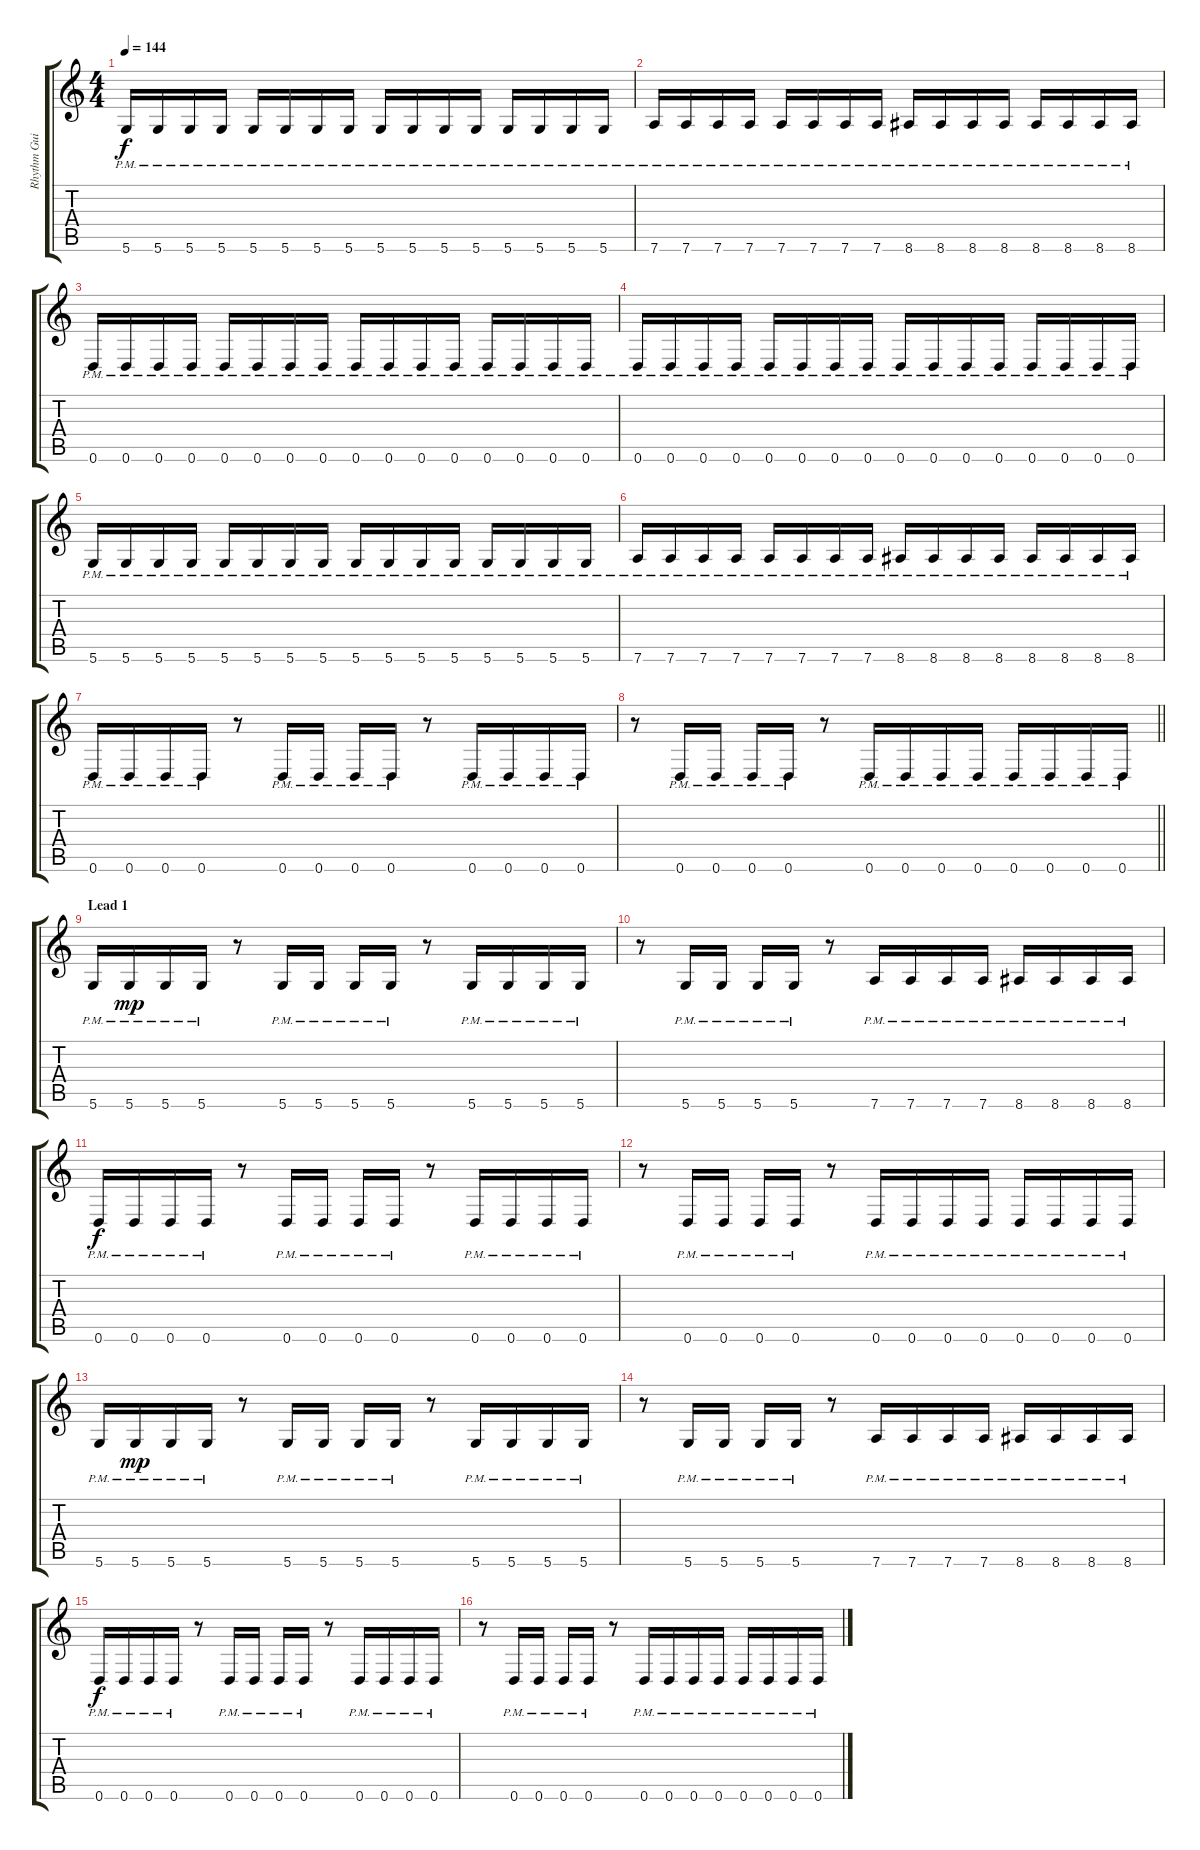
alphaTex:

\track ("Rhythm Guitar R" "Rhythm Gui") {instrument distortionguitar}
\staff {score tabs}
\tuning (E4 B3 G3 D3 A2 D2) {hide}
\ts (4 4)
\tempo 144
\clef g2
\ks c
5.6{pm}.16{dy f} 5.6{pm}.16 5.6{pm}.16 5.6{pm}.16 5.6{pm}.16 5.6{pm}.16 5.6{pm}.16 5.6{pm}.16 5.6{pm}.16 5.6{pm}.16 5.6{pm}.16 5.6{pm}.16 5.6{pm}.16 5.6{pm}.16 5.6{pm}.16 5.6{pm}.16 |
7.6{pm}.16 7.6{pm}.16 7.6{pm}.16 7.6{pm}.16 7.6{pm}.16 7.6{pm}.16 7.6{pm}.16 7.6{pm}.16 8.6{pm}.16 8.6{pm}.16 8.6{pm}.16 8.6{pm}.16 8.6{pm}.16 8.6{pm}.16 8.6{pm}.16 8.6{pm}.16 |
0.6{pm}.16 0.6{pm}.16 0.6{pm}.16 0.6{pm}.16 0.6{pm}.16 0.6{pm}.16 0.6{pm}.16 0.6{pm}.16 0.6{pm}.16 0.6{pm}.16 0.6{pm}.16 0.6{pm}.16 0.6{pm}.16 0.6{pm}.16 0.6{pm}.16 0.6{pm}.16 |
0.6{pm}.16 0.6{pm}.16 0.6{pm}.16 0.6{pm}.16 0.6{pm}.16 0.6{pm}.16 0.6{pm}.16 0.6{pm}.16 0.6{pm}.16 0.6{pm}.16 0.6{pm}.16 0.6{pm}.16 0.6{pm}.16 0.6{pm}.16 0.6{pm}.16 0.6{pm}.16 |
5.6{pm}.16 5.6{pm}.16 5.6{pm}.16 5.6{pm}.16 5.6{pm}.16 5.6{pm}.16 5.6{pm}.16 5.6{pm}.16 5.6{pm}.16 5.6{pm}.16 5.6{pm}.16 5.6{pm}.16 5.6{pm}.16 5.6{pm}.16 5.6{pm}.16 5.6{pm}.16 |
7.6{pm}.16 7.6{pm}.16 7.6{pm}.16 7.6{pm}.16 7.6{pm}.16 7.6{pm}.16 7.6{pm}.16 7.6{pm}.16 8.6{pm}.16 8.6{pm}.16 8.6{pm}.16 8.6{pm}.16 8.6{pm}.16 8.6{pm}.16 8.6{pm}.16 8.6{pm}.16 |
0.6{pm}.16 0.6{pm}.16 0.6{pm}.16 0.6{pm}.16 r.8 0.6{pm}.16 0.6{pm}.16 0.6{pm}.16 0.6{pm}.16 r.8 0.6{pm}.16 0.6{pm}.16 0.6{pm}.16 0.6{pm}.16 |
\barLineRight lightlight
r.8 0.6{pm}.16 0.6{pm}.16 0.6{pm}.16 0.6{pm}.16 r.8 0.6{pm}.16 0.6{pm}.16 0.6{pm}.16 0.6{pm}.16 0.6{pm}.16 0.6{pm}.16 0.6{pm}.16 0.6{pm}.16 |
\section ("" "Lead 1")
5.6{pm}.16 5.6{pm}.16{dy mp} 5.6{pm}.16 5.6{pm}.16 r.8 5.6{pm}.16 5.6{pm}.16 5.6{pm}.16 5.6{pm}.16 r.8 5.6{pm}.16 5.6{pm}.16 5.6{pm}.16 5.6{pm}.16 |
r.8 5.6{pm}.16 5.6{pm}.16 5.6{pm}.16 5.6{pm}.16 r.8 7.6{pm}.16 7.6{pm}.16 7.6{pm}.16 7.6{pm}.16 8.6{pm}.16 8.6{pm}.16 8.6{pm}.16 8.6{pm}.16 |
0.6{pm}.16{dy f} 0.6{pm}.16 0.6{pm}.16 0.6{pm}.16 r.8 0.6{pm}.16 0.6{pm}.16 0.6{pm}.16 0.6{pm}.16 r.8 0.6{pm}.16 0.6{pm}.16 0.6{pm}.16 0.6{pm}.16 |
r.8 0.6{pm}.16 0.6{pm}.16 0.6{pm}.16 0.6{pm}.16 r.8 0.6{pm}.16 0.6{pm}.16 0.6{pm}.16 0.6{pm}.16 0.6{pm}.16 0.6{pm}.16 0.6{pm}.16 0.6{pm}.16 |
5.6{pm}.16 5.6{pm}.16{dy mp} 5.6{pm}.16 5.6{pm}.16 r.8 5.6{pm}.16 5.6{pm}.16 5.6{pm}.16 5.6{pm}.16 r.8 5.6{pm}.16 5.6{pm}.16 5.6{pm}.16 5.6{pm}.16 |
r.8 5.6{pm}.16 5.6{pm}.16 5.6{pm}.16 5.6{pm}.16 r.8 7.6{pm}.16 7.6{pm}.16 7.6{pm}.16 7.6{pm}.16 8.6{pm}.16 8.6{pm}.16 8.6{pm}.16 8.6{pm}.16 |
0.6{pm}.16{dy f} 0.6{pm}.16 0.6{pm}.16 0.6{pm}.16 r.8 0.6{pm}.16 0.6{pm}.16 0.6{pm}.16 0.6{pm}.16 r.8 0.6{pm}.16 0.6{pm}.16 0.6{pm}.16 0.6{pm}.16 |
r.8 0.6{pm}.16 0.6{pm}.16 0.6{pm}.16 0.6{pm}.16 r.8 0.6{pm}.16 0.6{pm}.16 0.6{pm}.16 0.6{pm}.16 0.6{pm}.16 0.6{pm}.16 0.6{pm}.16 0.6{pm}.16
